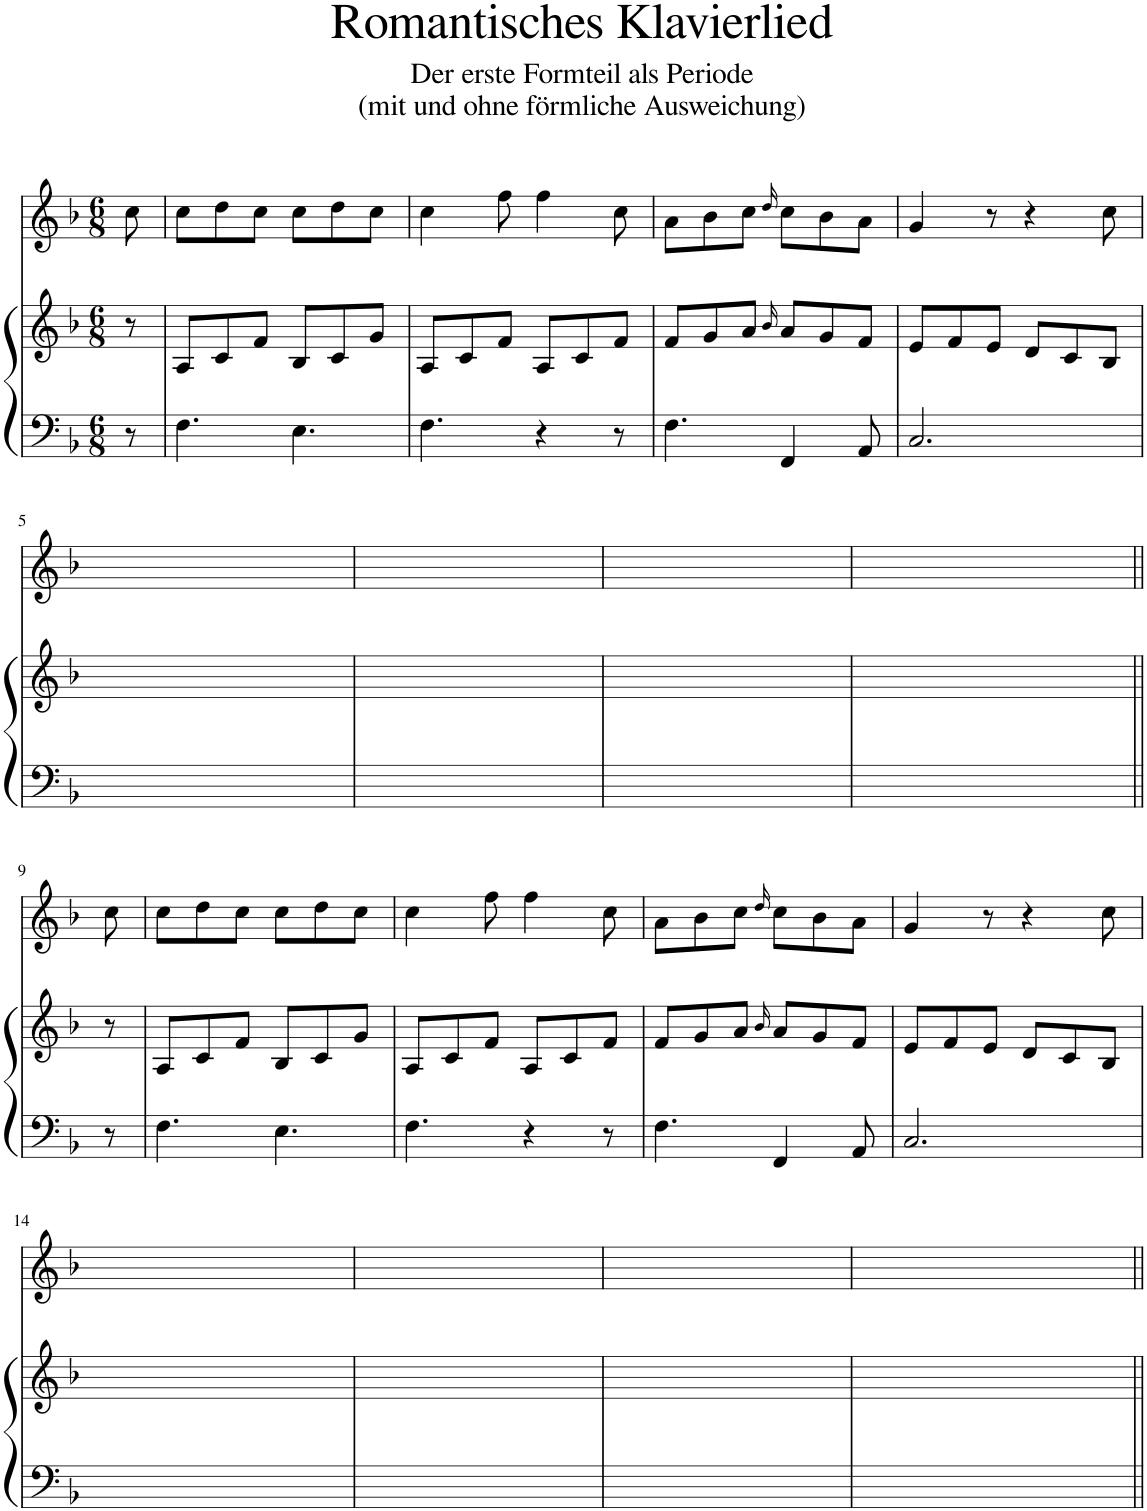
**kern	**kern	**kern
*part2	*part2	*part1
*staff3	*staff2	*staff1
*I"Piano	*	*I"Voice
*I'Pno	*	*
*clefF4	*clefG2	*clefG2
*k[b-]	*k[b-]	*k[b-]
*M6/8	*M6/8	*M6/8
=	=	=
8r	8r	8cc\
=1	=1	=1
4.F\	8A/L	8cc\L
.	8c/	8dd\
.	8f/J	8cc\J
4.E\	8B-/L	8cc\L
.	8c/	8dd\
.	8g/J	8cc\J
=2	=2	=2
4.F\	8A/L	4cc\
.	8c/	.
.	8f/J	8ff\
4r	8A/L	4ff\
.	8c/	.
8r	8f/J	8cc\
=3	=3	=3
4.F\	8f/L	8a\L
.	8g/	8b-\
.	8a/J	8cc\J
.	16qb-/	16qdd/
4FF/	8a/L	8cc\L
.	8g/	8b-\
8AA/	8f/J	8a\J
=4	=4	=4
2.C/	8e/L	4g/
.	8f/	.
.	8e/J	8r
.	8d/L	4r
.	8c/	.
.	8B-/J	8cc\
!!LO:LB:g=z
=5	=5	=5
2.ryy	2.ryy	2.ryy
=6	=6	=6
2.ryy	2.ryy	2.ryy
=7	=7	=7
2.ryy	2.ryy	2.ryy
=8	=8	=8
2ryy	2ryy	2ryy
8ryy	8ryy	8ryy
!!LO:LB:g=z
=9||	=9||	=9||
8r	8r	8cc\
=10	=10	=10
4.F\	8A/L	8cc\L
.	8c/	8dd\
.	8f/J	8cc\J
4.E\	8B-/L	8cc\L
.	8c/	8dd\
.	8g/J	8cc\J
=11	=11	=11
4.F\	8A/L	4cc\
.	8c/	.
.	8f/J	8ff\
4r	8A/L	4ff\
.	8c/	.
8r	8f/J	8cc\
=12	=12	=12
4.F\	8f/L	8a\L
.	8g/	8b-\
.	8a/J	8cc\J
.	16qb-/	16qdd/
4FF/	8a/L	8cc\L
.	8g/	8b-\
8AA/	8f/J	8a\J
=13	=13	=13
2.C/	8e/L	4g/
.	8f/	.
.	8e/J	8r
.	8d/L	4r
.	8c/	.
.	8B-/J	8cc\
!!LO:LB:g=z
=14	=14	=14
2.ryy	2.ryy	2.ryy
=15	=15	=15
2.ryy	2.ryy	2.ryy
=16	=16	=16
2.ryy	2.ryy	2.ryy
=17	=17	=17
2ryy	2ryy	2ryy
8ryy	8ryy	8ryy
=||	=||	=||
*-	*-	*-
